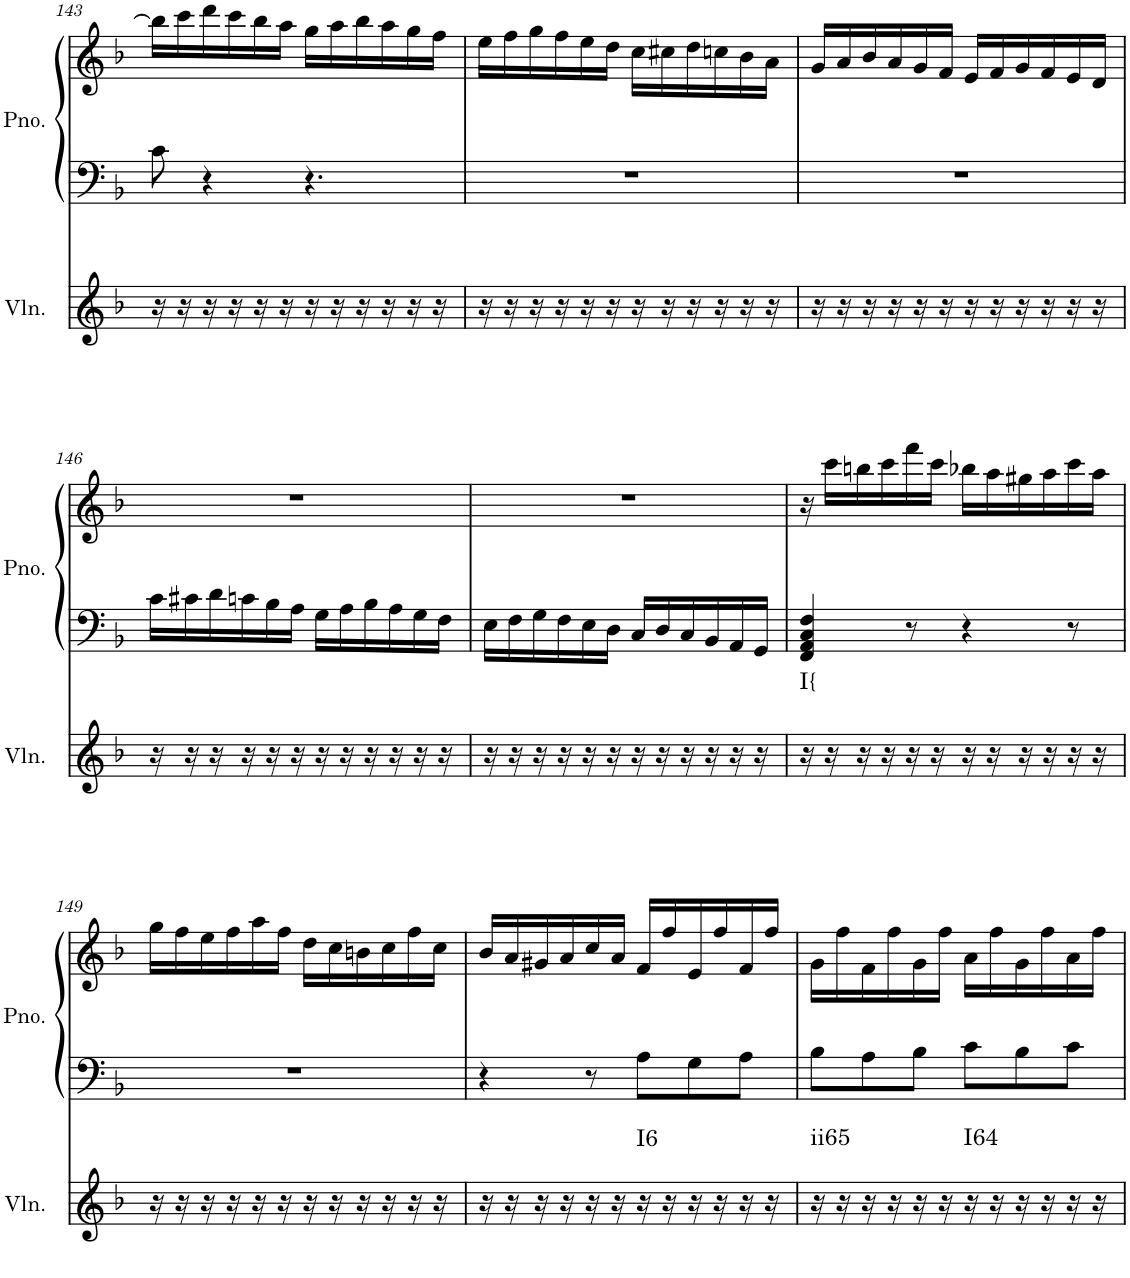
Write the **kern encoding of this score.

**kern	**harte	**kern	**kern
*part2	*part2	*part1	*part1
*staff3	*	*staff2	*staff1
*I"Violin	*	*I"Piano, Piano right	*
*I'Vln.	*	*I'Pno.	*
!!LO:PB:g=z
*clefG2	*	*clefF4	*clefG2
*k[b-]	*	*k[b-]	*k[b-]
*M6/8	*	*M6/8	*M6/8
=143	=143	=143	=143
16r	.	8c\	16bb-\LL]
16r	.	.	16ccc\
16r	.	4r	16ddd\
16r	.	.	16ccc\
16r	.	.	16bb-\
16r	.	.	16aa\JJ
16r	.	4.r	16gg\LL
16r	.	.	16aa\
16r	.	.	16bb-\
16r	.	.	16aa\
16r	.	.	16gg\
16r	.	.	16ff\JJ
=144	=144	=144	=144
16r	.	2.r	16ee\LL
16r	.	.	16ff\
16r	.	.	16gg\
16r	.	.	16ff\
16r	.	.	16ee\
16r	.	.	16dd\JJ
16r	.	.	16cc\LL
16r	.	.	16cc#X\
16r	.	.	16dd\
16r	.	.	16ccn\
16r	.	.	16b-\
16r	.	.	16a\JJ
=145	=145	=145	=145
16r	.	2.r	16g/LL
16r	.	.	16a/
16r	.	.	16b-/
16r	.	.	16a/
16r	.	.	16g/
16r	.	.	16f/JJ
16r	.	.	16e/LL
16r	.	.	16f/
16r	.	.	16g/
16r	.	.	16f/
16r	.	.	16e/
16r	.	.	16d/JJ
!!LO:LB:g=z
=146	=146	=146	=146
16r	.	16c\LL	2.r
16r	.	16c#X\	.
16r	.	16d\	.
16r	.	16cn\	.
16r	.	16B-\	.
16r	.	16A\JJ	.
16r	.	16G\LL	.
16r	.	16A\	.
16r	.	16B-\	.
16r	.	16A\	.
16r	.	16G\	.
16r	.	16F\JJ	.
=147	=147	=147	=147
16r	.	16E\LL	2.r
16r	.	16F\	.
16r	.	16G\	.
16r	.	16F\	.
16r	.	16E\	.
16r	.	16D\JJ	.
16r	.	16C/LL	.
16r	.	16D/	.
16r	.	16C/	.
16r	.	16BB-/	.
16r	.	16AA/	.
16r	.	16GG/JJ	.
=148	=148	=148	=148
!	!LO:H:kt=I{	!	!
16r	N	4FF/ 4AA/ 4C/ 4F/	16r
16r	.	.	16ccc\LL
16r	.	.	16bbn\
16r	.	.	16ccc\
16r	.	8r	16fff\
16r	.	.	16ccc\JJ
16r	.	4r	16bb-X\LL
16r	.	.	16aa\
16r	.	.	16gg#X\
16r	.	.	16aa\
16r	.	8r	16ccc\
16r	.	.	16aa\JJ
!!LO:LB:g=z
=149	=149	=149	=149
16r	.	2.r	16gg\LL
16r	.	.	16ff\
16r	.	.	16ee\
16r	.	.	16ff\
16r	.	.	16aa\
16r	.	.	16ff\JJ
16r	.	.	16dd\LL
16r	.	.	16cc\
16r	.	.	16bn\
16r	.	.	16cc\
16r	.	.	16ff\
16r	.	.	16cc\JJ
=150	=150	=150	=150
16r	.	4r	16b-/LL
16r	.	.	16a/
16r	.	.	16g#X/
16r	.	.	16a/
16r	.	8r	16cc/
16r	.	.	16a/JJ
!	!LO:H:kt=I6	!	!
16r	N	8A\L	16f/LL
16r	.	.	16ff/
16r	.	8G\	16e/
16r	.	.	16ff/
16r	.	8A\J	16f/
16r	.	.	16ff/JJ
=151	=151	=151	=151
!	!LO:H:kt=ii65	!	!
16r	N	8B-\L	16g\LL
16r	.	.	16ff\
16r	.	8A\	16f\
16r	.	.	16ff\
16r	.	8B-\J	16g\
16r	.	.	16ff\JJ
!	!LO:H:kt=I64	!	!
16r	N	8c\L	16a\LL
16r	.	.	16ff\
16r	.	8B-\	16g\
16r	.	.	16ff\
16r	.	8c\J	16a\
16r	.	.	16ff\JJ
=	=	=	=
*-	*-	*-	*-
